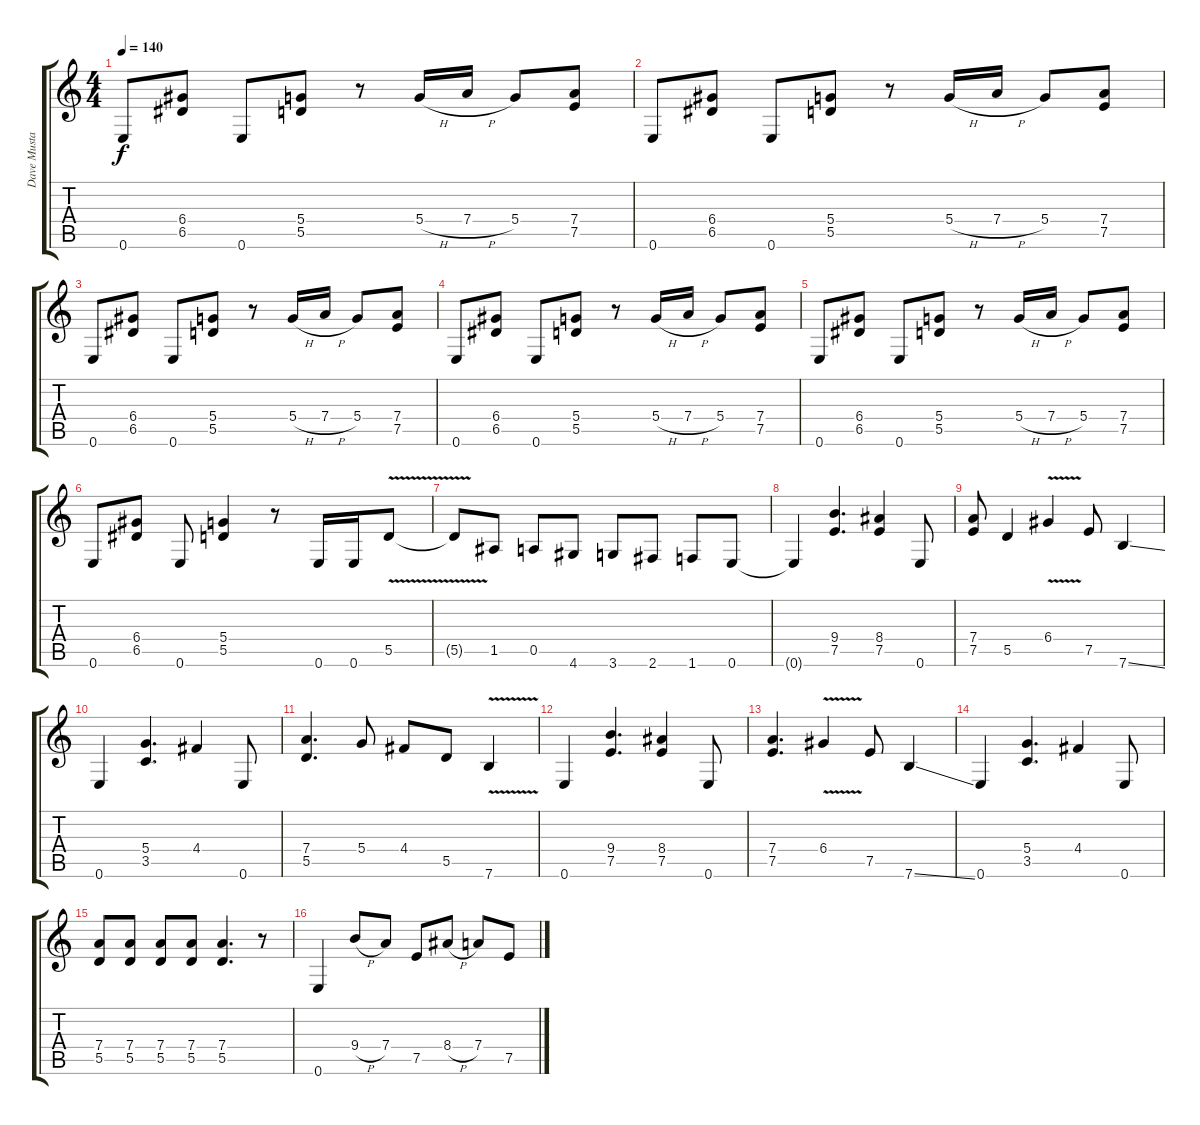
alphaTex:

\track ("Dave Mustane (Overdriven Guitar)" "Dave Musta") {instrument distortionguitar}
\staff {score tabs}
\tuning (E4 B3 G3 D3 A2 E2) {hide}
\ts (4 4)
\tempo 140
\clef g2
\ks c
0.6.8{dy f} (6.4 6.5).8 0.6.8 (5.4 5.5).8 r.8 5.4{h}.16 7.4{h}.16 5.4.8 (7.4 7.5).8 |
0.6.8 (6.4 6.5).8 0.6.8 (5.4 5.5).8 r.8 5.4{h}.16 7.4{h}.16 5.4.8 (7.4 7.5).8 |
0.6.8 (6.4 6.5).8 0.6.8 (5.4 5.5).8 r.8 5.4{h}.16 7.4{h}.16 5.4.8 (7.4 7.5).8 |
0.6.8 (6.4 6.5).8 0.6.8 (5.4 5.5).8 r.8 5.4{h}.16 7.4{h}.16 5.4.8 (7.4 7.5).8 |
0.6.8 (6.4 6.5).8 0.6.8 (5.4 5.5).8 r.8 5.4{h}.16 7.4{h}.16 5.4.8 (7.4 7.5).8 |
0.6.8 (6.4 6.5).8 0.6.8 (5.4 5.5).4 r.8 0.6.16 0.6.16 5.5{v}.8 |
5.5{t}.8 1.5.8 0.5.8 4.6.8 3.6.8 2.6.8 1.6.8 0.6.8 |
0.6{t}.4 (9.4 7.5).4{d} (8.4 7.5).4 0.6.8 |
(7.4 7.5).8 5.5.4 6.4{v}.4 7.5.8 7.6{ss}.4 |
0.6.4 (5.4 3.5).4{d} 4.4.4 0.6.8 |
(7.4 5.5).4{d} 5.4.8 4.4.8 5.5.8 7.6{v}.4 |
0.6.4 (9.4 7.5).4{d} (8.4 7.5).4 0.6.8 |
(7.4 7.5).4{d} 6.4{v}.4 7.5.8 7.6{ss}.4 |
0.6.4 (5.4 3.5).4{d} 4.4.4 0.6.8 |
(7.4 5.5).8 (7.4 5.5).8 (7.4 5.5).8 (7.4 5.5).8 (7.4 5.5).4{d} r.8 |
0.6.4 9.4{h}.8 7.4.8 7.5.8 8.4{h}.8 7.4.8 7.5.8
